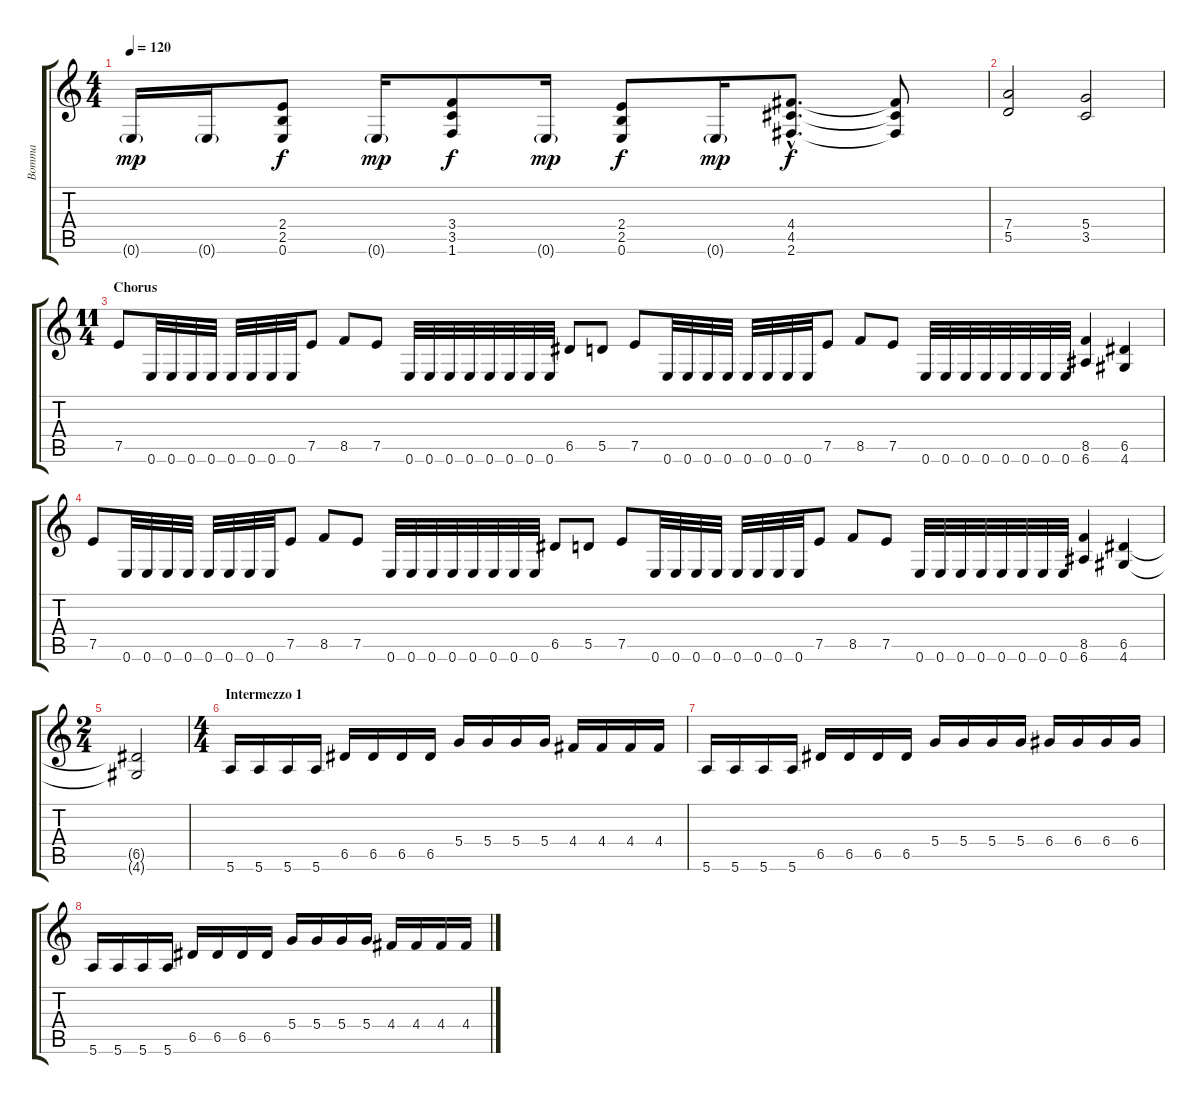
\track ("Bomma" "Bomma") {instrument distortionguitar}
\staff {score tabs}
\tuning (E4 B3 G3 D3 A2 E2) {hide}
\ts (4 4)
\tempo 120
\clef g2
\ks c
0.6{g}.16{dy mp} 0.6{g}.16 (2.4 2.5 0.6).8{dy f} 0.6{g}.16{dy mp} (3.4 3.5 1.6).8{dy f} 0.6{g}.16{dy mp} (2.4 2.5 0.6).8{dy f} 0.6{g}.16{dy mp} (4.4{hac} 4.5{hac} 2.6{hac}).8{d dy f} (4.4{t} 4.5{t} 2.6{t}).8 |
(7.4 5.5).2 (5.4 3.5).2 |
\ts (11 4)
\section ("" "Chorus")
7.5.8 0.6.32 0.6.32 0.6.32 0.6.32 0.6.32 0.6.32 0.6.32 0.6.32 7.5.8 8.5.8 7.5.8 0.6.32 0.6.32 0.6.32 0.6.32 0.6.32 0.6.32 0.6.32 0.6.32 6.5.8 5.5.8 7.5.8 0.6.32 0.6.32 0.6.32 0.6.32 0.6.32 0.6.32 0.6.32 0.6.32 7.5.8 8.5.8 7.5.8 0.6.32 0.6.32 0.6.32 0.6.32 0.6.32 0.6.32 0.6.32 0.6.32 (8.5 6.6).4 (6.5 4.6).4 |
7.5.8 0.6.32 0.6.32 0.6.32 0.6.32 0.6.32 0.6.32 0.6.32 0.6.32 7.5.8 8.5.8 7.5.8 0.6.32 0.6.32 0.6.32 0.6.32 0.6.32 0.6.32 0.6.32 0.6.32 6.5.8 5.5.8 7.5.8 0.6.32 0.6.32 0.6.32 0.6.32 0.6.32 0.6.32 0.6.32 0.6.32 7.5.8 8.5.8 7.5.8 0.6.32 0.6.32 0.6.32 0.6.32 0.6.32 0.6.32 0.6.32 0.6.32 (8.5 6.6).4 (6.5 4.6).4 |
\ts (2 4)
(6.5{t} 4.6{t}).2 |
\ts (4 4)
\section ("" "Intermezzo 1")
5.6.16 5.6.16 5.6.16 5.6.16 6.5.16 6.5.16 6.5.16 6.5.16 5.4.16 5.4.16 5.4.16 5.4.16 4.4.16 4.4.16 4.4.16 4.4.16 |
5.6.16 5.6.16 5.6.16 5.6.16 6.5.16 6.5.16 6.5.16 6.5.16 5.4.16 5.4.16 5.4.16 5.4.16 6.4.16 6.4.16 6.4.16 6.4.16 |
5.6.16 5.6.16 5.6.16 5.6.16 6.5.16 6.5.16 6.5.16 6.5.16 5.4.16 5.4.16 5.4.16 5.4.16 4.4.16 4.4.16 4.4.16 4.4.16
